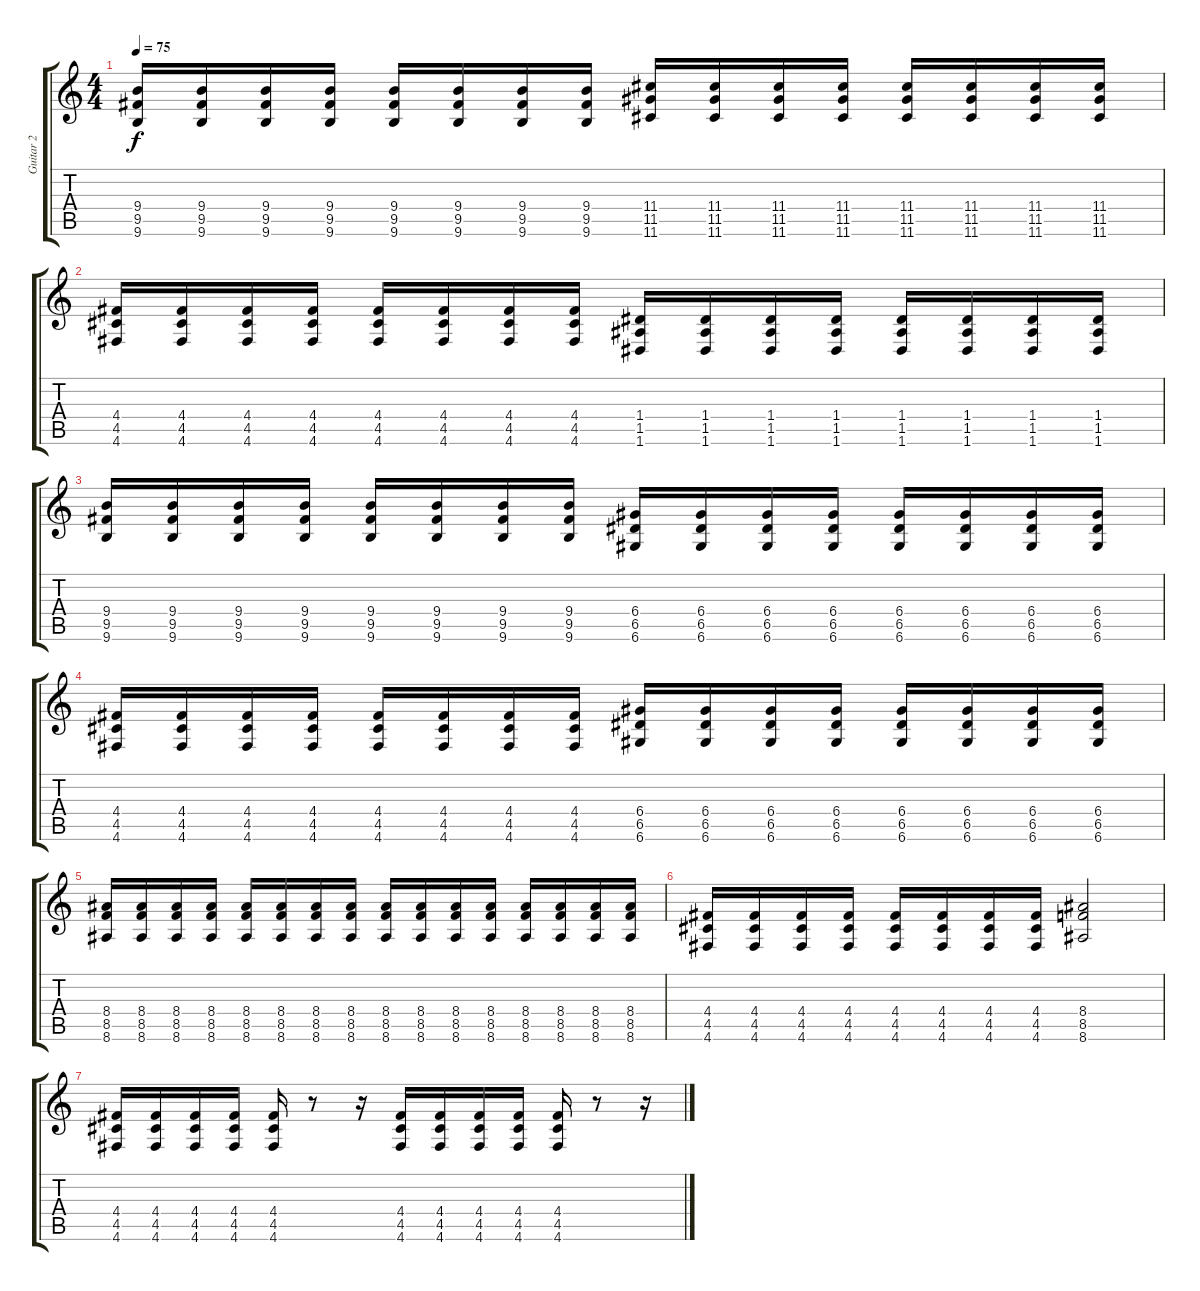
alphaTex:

\track ("Guitar 2" "Guitar 2") {instrument distortionguitar}
\staff {score tabs}
\tuning (E4 B3 G3 D3 A2 D2) {hide}
\ts (4 4)
\tempo 75
\clef g2
\ks c
(9.4 9.5 9.6).16{dy f} (9.4 9.5 9.6).16 (9.4 9.5 9.6).16 (9.4 9.5 9.6).16 (9.4 9.5 9.6).16 (9.4 9.5 9.6).16 (9.4 9.5 9.6).16 (9.4 9.5 9.6).16 (11.4 11.5 11.6).16 (11.4 11.5 11.6).16 (11.4 11.5 11.6).16 (11.4 11.5 11.6).16 (11.4 11.5 11.6).16 (11.4 11.5 11.6).16 (11.4 11.5 11.6).16 (11.4 11.5 11.6).16 |
(4.4 4.5 4.6).16 (4.4 4.5 4.6).16 (4.4 4.5 4.6).16 (4.4 4.5 4.6).16 (4.4 4.5 4.6).16 (4.4 4.5 4.6).16 (4.4 4.5 4.6).16 (4.4 4.5 4.6).16 (1.4 1.5 1.6).16 (1.4 1.5 1.6).16 (1.4 1.5 1.6).16 (1.4 1.5 1.6).16 (1.4 1.5 1.6).16 (1.4 1.5 1.6).16 (1.4 1.5 1.6).16 (1.4 1.5 1.6).16 |
(9.4 9.5 9.6).16 (9.4 9.5 9.6).16 (9.4 9.5 9.6).16 (9.4 9.5 9.6).16 (9.4 9.5 9.6).16 (9.4 9.5 9.6).16 (9.4 9.5 9.6).16 (9.4 9.5 9.6).16 (6.4 6.5 6.6).16 (6.4 6.5 6.6).16 (6.4 6.5 6.6).16 (6.4 6.5 6.6).16 (6.4 6.5 6.6).16 (6.4 6.5 6.6).16 (6.4 6.5 6.6).16 (6.4 6.5 6.6).16 |
(4.4 4.5 4.6).16 (4.4 4.5 4.6).16 (4.4 4.5 4.6).16 (4.4 4.5 4.6).16 (4.4 4.5 4.6).16 (4.4 4.5 4.6).16 (4.4 4.5 4.6).16 (4.4 4.5 4.6).16 (6.4 6.5 6.6).16 (6.4 6.5 6.6).16 (6.4 6.5 6.6).16 (6.4 6.5 6.6).16 (6.4 6.5 6.6).16 (6.4 6.5 6.6).16 (6.4 6.5 6.6).16 (6.4 6.5 6.6).16 |
(8.4 8.5 8.6).16 (8.4 8.5 8.6).16 (8.4 8.5 8.6).16 (8.4 8.5 8.6).16 (8.4 8.5 8.6).16 (8.4 8.5 8.6).16 (8.4 8.5 8.6).16 (8.4 8.5 8.6).16 (8.4 8.5 8.6).16 (8.4 8.5 8.6).16 (8.4 8.5 8.6).16 (8.4 8.5 8.6).16 (8.4 8.5 8.6).16 (8.4 8.5 8.6).16 (8.4 8.5 8.6).16 (8.4 8.5 8.6).16 |
(4.4 4.5 4.6).16 (4.4 4.5 4.6).16 (4.4 4.5 4.6).16 (4.4 4.5 4.6).16 (4.4 4.5 4.6).16 (4.4 4.5 4.6).16 (4.4 4.5 4.6).16 (4.4 4.5 4.6).16 (8.4 8.5 8.6).2 |
(4.4 4.5 4.6).16 (4.4 4.5 4.6).16 (4.4 4.5 4.6).16 (4.4 4.5 4.6).16 (4.4 4.5 4.6).16 r.8 r.16 (4.4 4.5 4.6).16 (4.4 4.5 4.6).16 (4.4 4.5 4.6).16 (4.4 4.5 4.6).16 (4.4 4.5 4.6).16 r.8 r.16
